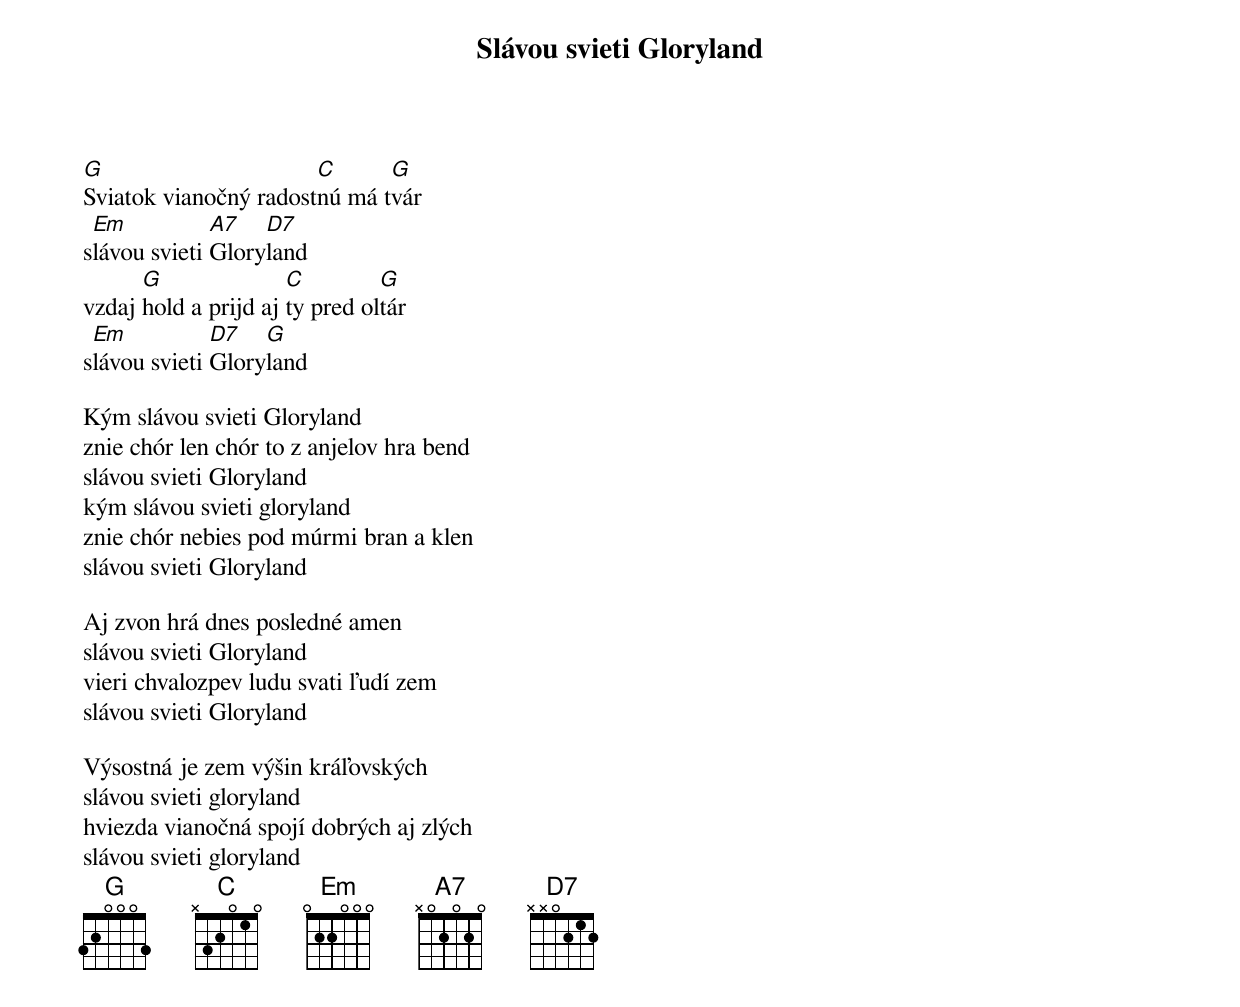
{title: Slávou svieti Gloryland}

[G]Sviatok vianočný radost[C]nú má t[G]vár
s[Em]lávou svieti [A7]Glory[D7]land
vzdaj [G]hold a prijd aj [C]ty pred ol[G]tár
s[Em]lávou svieti [D7]Glory[G]land

Kým slávou svieti Gloryland
znie chór len chór to z anjelov hra bend
slávou svieti Gloryland
kým slávou svieti gloryland
znie chór nebies pod múrmi bran a klen
slávou svieti Gloryland

Aj zvon hrá dnes posledné amen
slávou svieti Gloryland
vieri chvalozpev ludu svati ľudí zem
slávou svieti Gloryland

Výsostná je zem výšin kráľovských
slávou svieti gloryland
hviezda vianočná spojí dobrých aj zlých
slávou svieti gloryland
